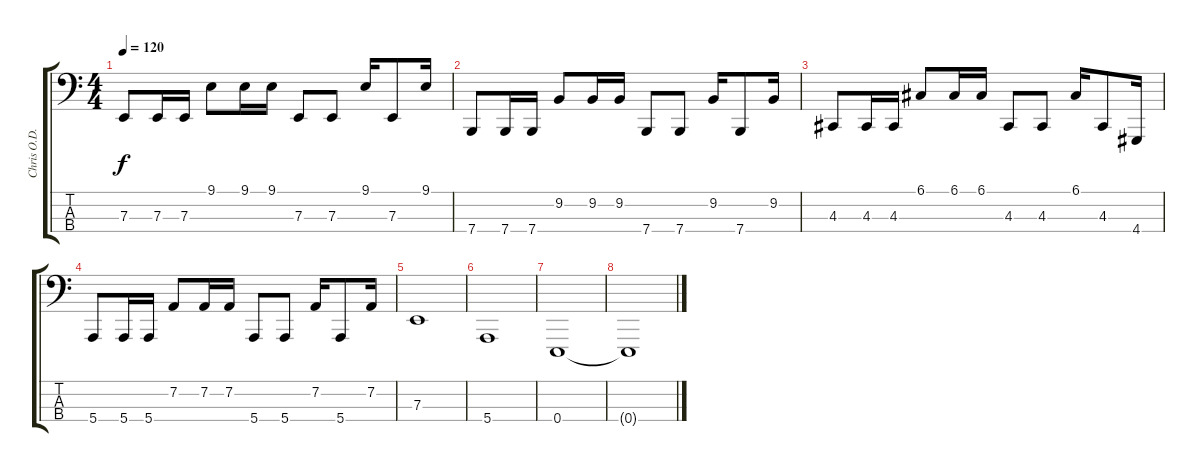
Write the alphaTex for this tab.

\track ("Chris O.D." "Chris O.D.") {instrument lead2sawtooth}
\staff {score tabs}
\tuning (G2 D2 A1 E1) {hide}
\ts (4 4)
\tempo 120
\clef f4
\ks c
7.3.8{dy f} 7.3.16 7.3.16 9.1.8 9.1.16 9.1.16 7.3.8 7.3.8 9.1.16 7.3.8 9.1.16 |
7.4.8 7.4.16 7.4.16 9.2.8 9.2.16 9.2.16 7.4.8 7.4.8 9.2.16 7.4.8 9.2.16 |
4.3.8 4.3.16 4.3.16 6.1.8 6.1.16 6.1.16 4.3.8 4.3.8 6.1.16 4.3.8 4.4.16 |
5.4.8 5.4.16 5.4.16 7.2.8 7.2.16 7.2.16 5.4.8 5.4.8 7.2.16 5.4.8 7.2.16 |
7.3.1 |
5.4.1 |
0.4.1 |
0.4{t}.1
